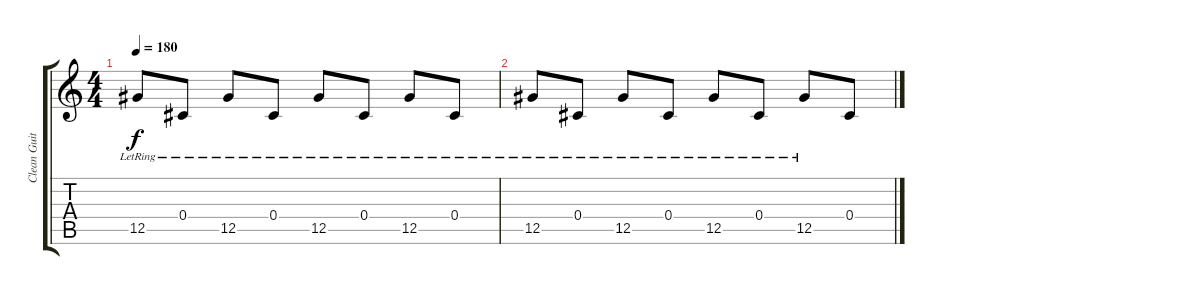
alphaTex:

\track ("Clean Guitar 2" "Clean Guit") {instrument electricguitarjazz}
\staff {score tabs}
\tuning (Eb4 Bb3 Gb3 Db3 Ab2 Db2) {hide}
\ts (4 4)
\tempo 180
\clef g2
\ks c
12.5{lr}.8{dy f} 0.4{lr}.8 12.5{lr}.8 0.4{lr}.8 12.5{lr}.8 0.4{lr}.8 12.5{lr}.8 0.4{lr}.8 |
12.5{lr}.8 0.4{lr}.8 12.5{lr}.8 0.4{lr}.8 12.5{lr}.8 0.4{lr}.8 12.5{lr}.8 0.4.8
